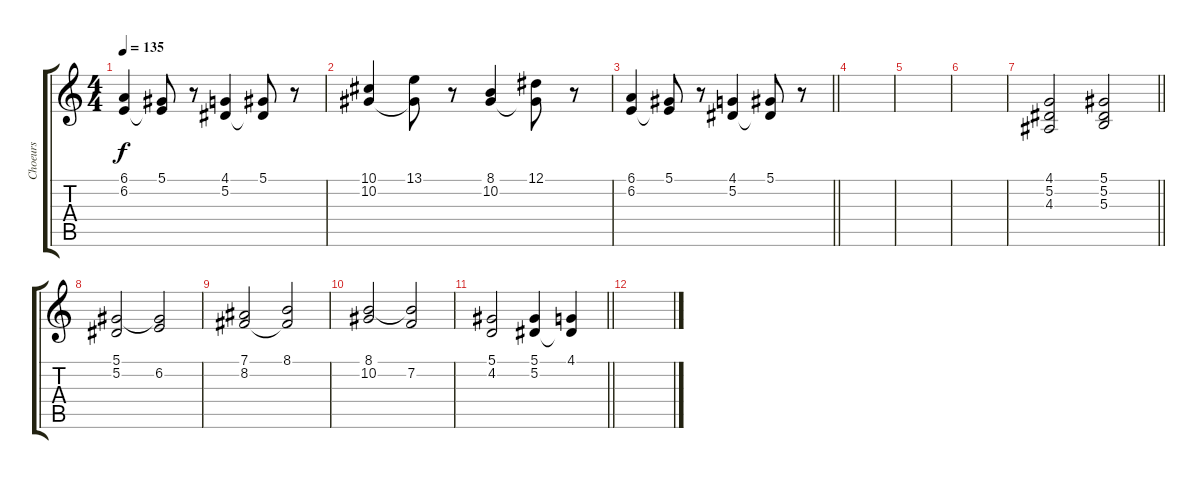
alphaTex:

\track ("Choeurs" "Choeurs") {instrument pad4choir}
\staff {score tabs}
\tuning (Eb4 Bb3 Gb3 Db3 Ab2 Eb2) {hide}
\ts (4 4)
\tempo 135
\clef g2
\ks c
(6.1 6.2).4{dy f} (5.1 6.2{t}).8 r.8 (4.1 5.2).4 (5.1 5.2{t}).8 r.8 |
(10.1 10.2).4 (13.1 10.2{t}).8 r.8 (8.1 10.2).4 (12.1 10.2{t}).8 r.8 |
\barLineRight lightlight
(6.1 6.2).4 (5.1 6.2{t}).8 r.8 (4.1 5.2).4 (5.1 5.2{t}).8 r.8 |
\section ("" "")
|
|
|
\barLineRight lightlight
(4.1 5.2 4.3).2 (5.1 5.2 5.3).2 |
\section ("" "")
(5.1 5.2).2 (5.1{t} 6.2).2 |
(7.1 8.2).2 (8.1 8.2{t}).2 |
(8.1 10.2).2 (8.1{t} 7.2).2 |
\barLineRight lightlight
(5.1 4.2).2 (5.1 5.2).4 (4.1 5.2{t}).4 |
\section ("" "")
